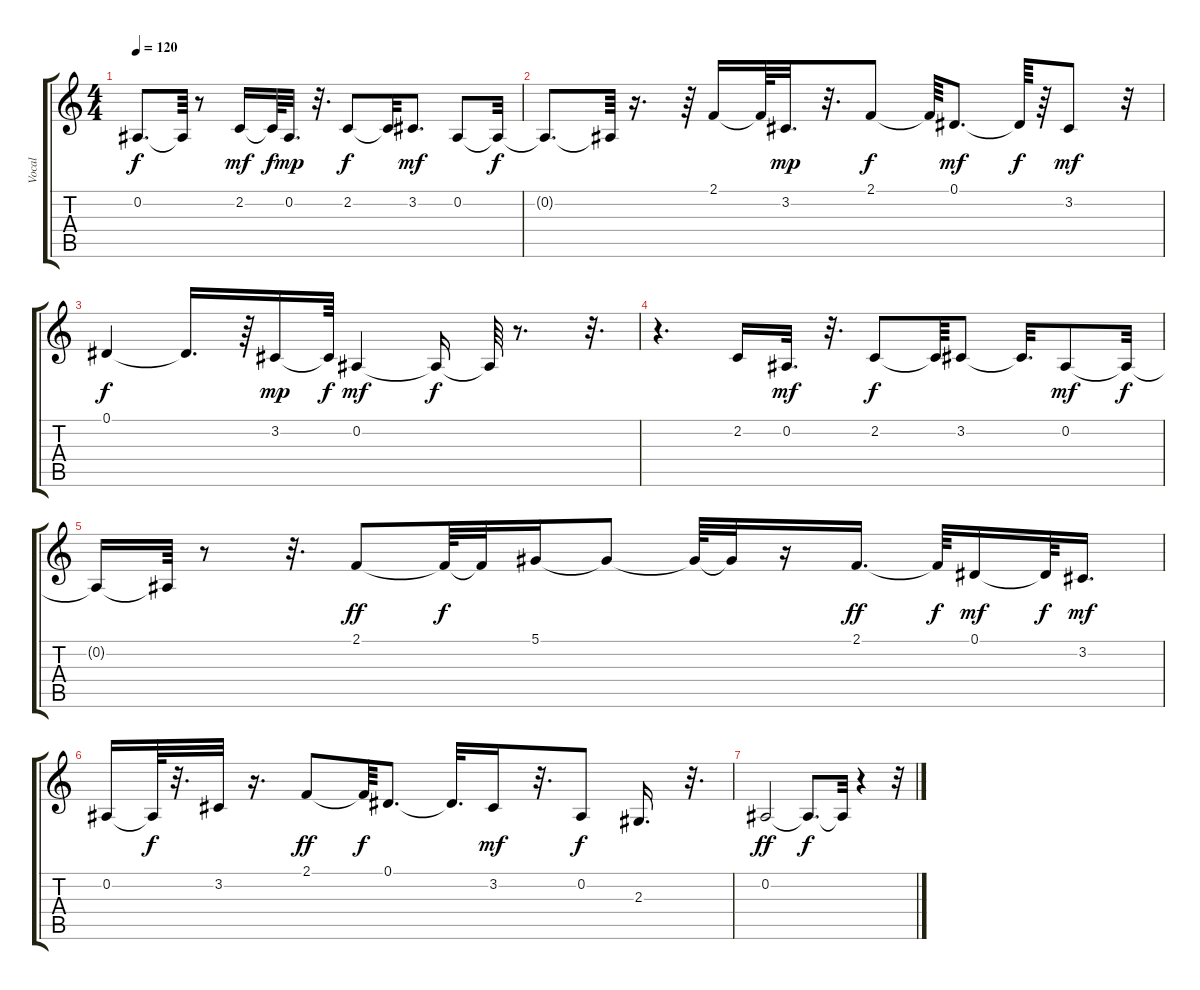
\track ("Vocal" "Vocal") {instrument viola}
\staff {score tabs}
\tuning (Eb4 Bb3 Gb3 Db3 Ab2 Eb2) {hide}
\ts (4 4)
\tempo 120
\clef g2
\ks c
0.2{t}.8{d dy f} 0.2{t}.64 r.8 2.2.16{dy mf} 2.2{t}.64{dy f} 0.2.32{d dy mp} r.32{d} 2.2.8{dy f} 2.2{t}.32 3.2.8{d dy mf} 0.2.8 0.2{t}.32{dy f} |
0.2{t}.8{d} 0.2{t}.64 r.16{d} r.64 2.1.16 2.1{t}.64 3.2.32{d dy mp} r.32{d} 2.1.8{dy f} 2.1{t}.64 0.1.8{d dy mf} 0.1{t}.64{dy f} r.64 3.2.8{dy mf} r.32 |
0.1.4{dy f} 0.1{t}.16{d} r.64 3.2.16{dy mp} 3.2{t}.64{dy f} 0.2.4{dy mf} 0.2{t}.16{dy f} 0.2{t}.64 r.8{d} r.32{d} |
r.4{d} 2.2.16 0.2.32{d dy mf} r.32{d} 2.2.8{dy f} 2.2{t}.64 3.2.8 3.2{t}.32{d} 0.2.8{dy mf} 0.2{t}.32{dy f} |
0.2{t}.16 0.2{t}.64 r.8 r.32{d} 2.1.8{dy ff} 2.1{t}.64{dy f} 2.1{t}.32 5.1.16 5.1{t}.8 5.1{t}.64 5.1{t}.32 r.16 2.1.16{d dy ff} 2.1{t}.64{dy f} 0.1.16{dy mf} 0.1{t}.64{dy f} 3.2.16{d dy mf} |
0.2.16 0.2{t}.64{dy f} r.32{d} 3.2.32 r.16{d} 2.1.8{dy ff} 2.1{t}.64{dy f} 0.1.8{d} 0.1{t}.32{d} 3.2.16{dy mf} r.32{d} 0.2.8{dy f} 2.3.16{d} r.32{d} |
0.2.2{dy ff} 0.2{t}.8{d dy f} 0.2{t}.32 r.4 r.32
